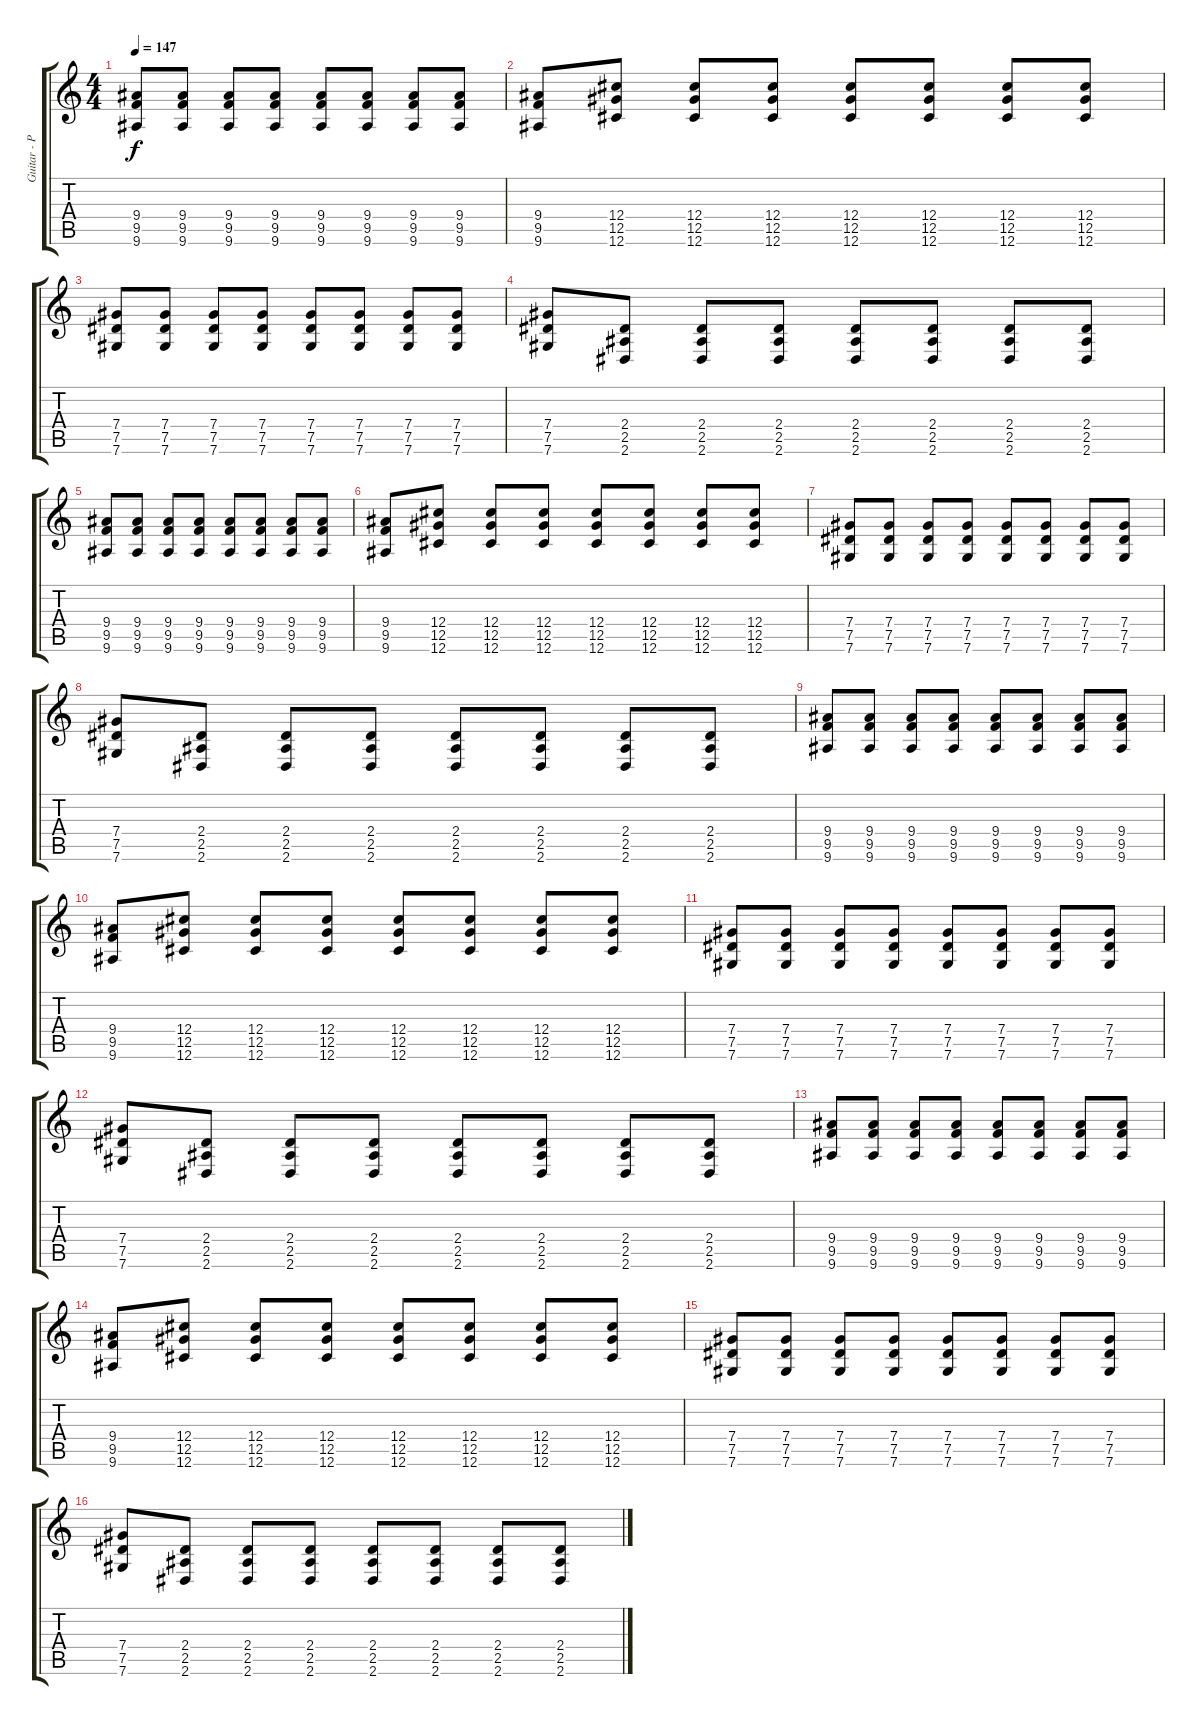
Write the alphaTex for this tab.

\track ("Guitar - Paul Phillips" "Guitar - P") {instrument overdrivenguitar}
\staff {score tabs}
\tuning (Eb4 Bb3 Gb3 Db3 Ab2 Db2) {hide}
\ts (4 4)
\tempo 147
\clef g2
\ks c
(9.4 9.5 9.6).8{dy f} (9.4 9.5 9.6).8 (9.4 9.5 9.6).8 (9.4 9.5 9.6).8 (9.4 9.5 9.6).8 (9.4 9.5 9.6).8 (9.4 9.5 9.6).8 (9.4 9.5 9.6).8 |
(9.4 9.5 9.6).8 (12.4 12.5 12.6).8 (12.4 12.5 12.6).8 (12.4 12.5 12.6).8 (12.4 12.5 12.6).8 (12.4 12.5 12.6).8 (12.4 12.5 12.6).8 (12.4 12.5 12.6).8 |
(7.4 7.5 7.6).8 (7.4 7.5 7.6).8 (7.4 7.5 7.6).8 (7.4 7.5 7.6).8 (7.4 7.5 7.6).8 (7.4 7.5 7.6).8 (7.4 7.5 7.6).8 (7.4 7.5 7.6).8 |
(7.4 7.5 7.6).8 (2.4 2.5 2.6).8 (2.4 2.5 2.6).8 (2.4 2.5 2.6).8 (2.4 2.5 2.6).8 (2.4 2.5 2.6).8 (2.4 2.5 2.6).8 (2.4 2.5 2.6).8 |
(9.4 9.5 9.6).8 (9.4 9.5 9.6).8 (9.4 9.5 9.6).8 (9.4 9.5 9.6).8 (9.4 9.5 9.6).8 (9.4 9.5 9.6).8 (9.4 9.5 9.6).8 (9.4 9.5 9.6).8 |
(9.4 9.5 9.6).8 (12.4 12.5 12.6).8 (12.4 12.5 12.6).8 (12.4 12.5 12.6).8 (12.4 12.5 12.6).8 (12.4 12.5 12.6).8 (12.4 12.5 12.6).8 (12.4 12.5 12.6).8 |
(7.4 7.5 7.6).8 (7.4 7.5 7.6).8 (7.4 7.5 7.6).8 (7.4 7.5 7.6).8 (7.4 7.5 7.6).8 (7.4 7.5 7.6).8 (7.4 7.5 7.6).8 (7.4 7.5 7.6).8 |
(7.4 7.5 7.6).8 (2.4 2.5 2.6).8 (2.4 2.5 2.6).8 (2.4 2.5 2.6).8 (2.4 2.5 2.6).8 (2.4 2.5 2.6).8 (2.4 2.5 2.6).8 (2.4 2.5 2.6).8 |
(9.4 9.5 9.6).8 (9.4 9.5 9.6).8 (9.4 9.5 9.6).8 (9.4 9.5 9.6).8 (9.4 9.5 9.6).8 (9.4 9.5 9.6).8 (9.4 9.5 9.6).8 (9.4 9.5 9.6).8 |
(9.4 9.5 9.6).8 (12.4 12.5 12.6).8 (12.4 12.5 12.6).8 (12.4 12.5 12.6).8 (12.4 12.5 12.6).8 (12.4 12.5 12.6).8 (12.4 12.5 12.6).8 (12.4 12.5 12.6).8 |
(7.4 7.5 7.6).8 (7.4 7.5 7.6).8 (7.4 7.5 7.6).8 (7.4 7.5 7.6).8 (7.4 7.5 7.6).8 (7.4 7.5 7.6).8 (7.4 7.5 7.6).8 (7.4 7.5 7.6).8 |
(7.4 7.5 7.6).8 (2.4 2.5 2.6).8 (2.4 2.5 2.6).8 (2.4 2.5 2.6).8 (2.4 2.5 2.6).8 (2.4 2.5 2.6).8 (2.4 2.5 2.6).8 (2.4 2.5 2.6).8 |
(9.4 9.5 9.6).8 (9.4 9.5 9.6).8 (9.4 9.5 9.6).8 (9.4 9.5 9.6).8 (9.4 9.5 9.6).8 (9.4 9.5 9.6).8 (9.4 9.5 9.6).8 (9.4 9.5 9.6).8 |
(9.4 9.5 9.6).8 (12.4 12.5 12.6).8 (12.4 12.5 12.6).8 (12.4 12.5 12.6).8 (12.4 12.5 12.6).8 (12.4 12.5 12.6).8 (12.4 12.5 12.6).8 (12.4 12.5 12.6).8 |
(7.4 7.5 7.6).8 (7.4 7.5 7.6).8 (7.4 7.5 7.6).8 (7.4 7.5 7.6).8 (7.4 7.5 7.6).8 (7.4 7.5 7.6).8 (7.4 7.5 7.6).8 (7.4 7.5 7.6).8 |
(7.4 7.5 7.6).8 (2.4 2.5 2.6).8 (2.4 2.5 2.6).8 (2.4 2.5 2.6).8 (2.4 2.5 2.6).8 (2.4 2.5 2.6).8 (2.4 2.5 2.6).8 (2.4 2.5 2.6).8
